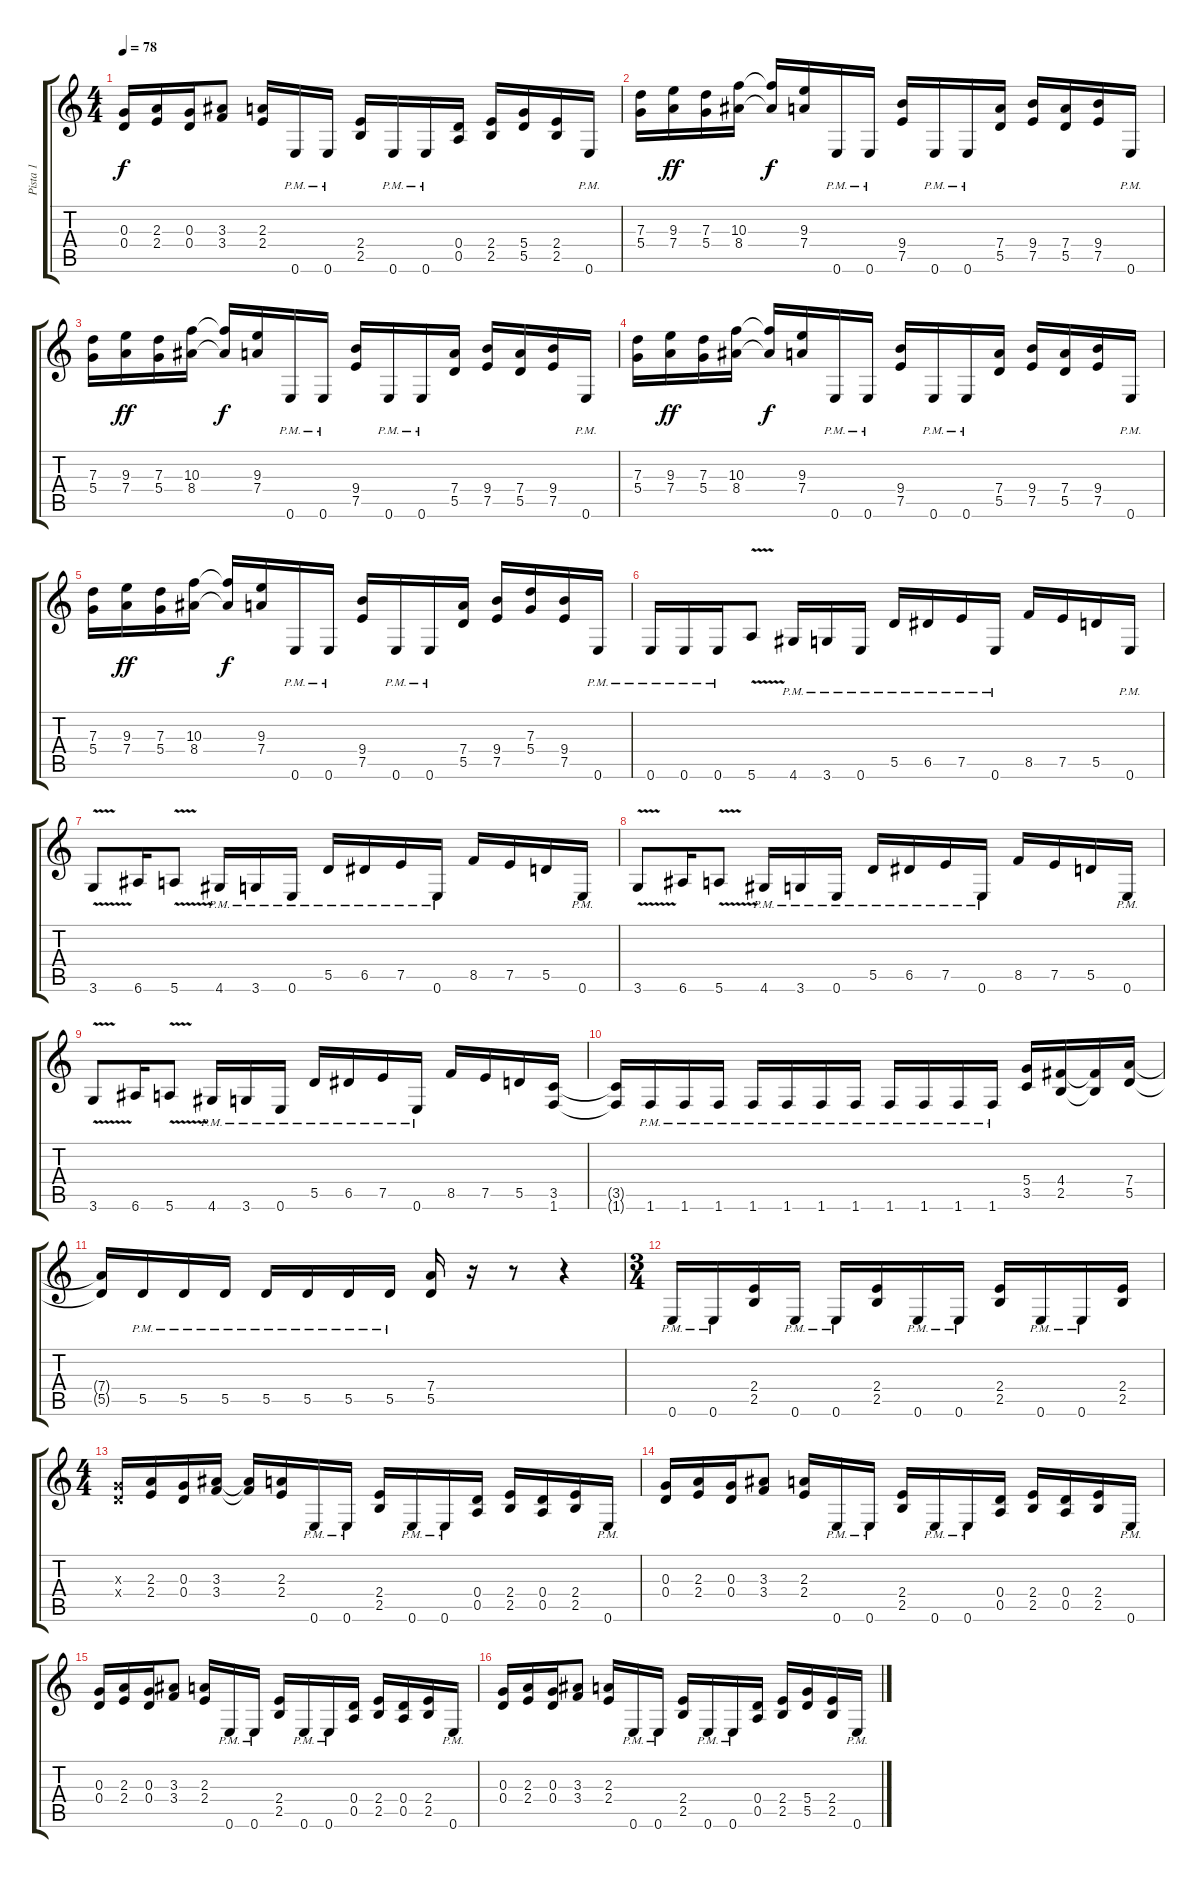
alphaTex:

\track ("Pista 1" "Pista 1") {instrument overdrivenguitar}
\staff {score tabs}
\tuning (E4 B3 G3 D3 A2 E2) {hide}
\ts (4 4)
\tempo 78
\clef g2
\ks c
(0.3 0.4).16{dy f} (2.3 2.4).16 (0.3 0.4).16 (3.3 3.4).8 (2.3 2.4).16 0.6{pm}.16 0.6{pm}.16 (2.4 2.5).16 0.6{pm}.16 0.6{pm}.16 (0.4 0.5).16 (2.4 2.5).16 (5.4 5.5).16 (2.4 2.5).16 0.6{pm}.16 |
(7.3 5.4).16 (9.3 7.4).16{dy ff} (7.3 5.4).16 (10.3 8.4).16 (10.3{t} 8.4{t}).16{dy f} (9.3 7.4).16 0.6{pm}.16 0.6{pm}.16 (9.4 7.5).16 0.6{pm}.16 0.6{pm}.16 (7.4 5.5).16 (9.4 7.5).16 (7.4 5.5).16 (9.4 7.5).16 0.6{pm}.16 |
(7.3 5.4).16 (9.3 7.4).16{dy ff} (7.3 5.4).16 (10.3 8.4).16 (10.3{t} 8.4{t}).16{dy f} (9.3 7.4).16 0.6{pm}.16 0.6{pm}.16 (9.4 7.5).16 0.6{pm}.16 0.6{pm}.16 (7.4 5.5).16 (9.4 7.5).16 (7.4 5.5).16 (9.4 7.5).16 0.6{pm}.16 |
(7.3 5.4).16 (9.3 7.4).16{dy ff} (7.3 5.4).16 (10.3 8.4).16 (10.3{t} 8.4{t}).16{dy f} (9.3 7.4).16 0.6{pm}.16 0.6{pm}.16 (9.4 7.5).16 0.6{pm}.16 0.6{pm}.16 (7.4 5.5).16 (9.4 7.5).16 (7.4 5.5).16 (9.4 7.5).16 0.6{pm}.16 |
(7.3 5.4).16 (9.3 7.4).16{dy ff} (7.3 5.4).16 (10.3 8.4).16 (10.3{t} 8.4{t}).16{dy f} (9.3 7.4).16 0.6{pm}.16 0.6{pm}.16 (9.4 7.5).16 0.6{pm}.16 0.6{pm}.16 (7.4 5.5).16 (9.4 7.5).16 (7.3 5.4).16 (9.4 7.5).16 0.6{pm}.16 |
0.6{pm}.16 0.6{pm}.16 0.6{pm}.16 5.6{v}.8 4.6{pm}.16 3.6{pm}.16 0.6{pm}.16 5.5{pm}.16 6.5{pm}.16 7.5{pm}.16 0.6{pm}.16 8.5.16 7.5.16 5.5.16 0.6{pm}.16 |
3.6{v}.8 6.6.16 5.6{v}.8 4.6{pm}.16 3.6{pm}.16 0.6{pm}.16 5.5{pm}.16 6.5{pm}.16 7.5{pm}.16 0.6{pm}.16 8.5.16 7.5.16 5.5.16 0.6{pm}.16 |
3.6{v}.8 6.6.16 5.6{v}.8 4.6{pm}.16 3.6{pm}.16 0.6{pm}.16 5.5{pm}.16 6.5{pm}.16 7.5{pm}.16 0.6{pm}.16 8.5.16 7.5.16 5.5.16 0.6{pm}.16 |
3.6{v}.8 6.6.16 5.6{v}.8 4.6{pm}.16 3.6{pm}.16 0.6{pm}.16 5.5{pm}.16 6.5{pm}.16 7.5{pm}.16 0.6{pm}.16 8.5.16 7.5.16 5.5.16 (3.5 1.6).16 |
(3.5{t} 1.6{t}).16 1.6{pm}.16 1.6{pm}.16 1.6{pm}.16 1.6{pm}.16 1.6{pm}.16 1.6{pm}.16 1.6{pm}.16 1.6{pm}.16 1.6{pm}.16 1.6{pm}.16 1.6{pm}.16 (5.4 3.5).16 (4.4 2.5).16 (4.4{t} 2.5{t}).16 (7.4 5.5).16 |
(7.4{t} 5.5{t}).16 5.5{pm}.16 5.5{pm}.16 5.5{pm}.16 5.5{pm}.16 5.5{pm}.16 5.5{pm}.16 5.5{pm}.16 (7.4 5.5).16 r.16 r.8 r.4 |
\ts (3 4)
0.6{pm}.16 0.6{pm}.16 (2.4 2.5).16 0.6{pm}.16 0.6{pm}.16 (2.4 2.5).16 0.6{pm}.16 0.6{pm}.16 (2.4 2.5).16 0.6{pm}.16 0.6{pm}.16 (2.4 2.5).16 |
\ts (4 4)
(0.3{x} 0.4{x}).16 (2.3 2.4).16 (0.3 0.4).16 (3.3 3.4).16 (3.3{t} 3.4{t}).16 (2.3 2.4).16 0.6{pm}.16 0.6{pm}.16 (2.4 2.5).16 0.6{pm}.16 0.6{pm}.16 (0.4 0.5).16 (2.4 2.5).16 (0.4 0.5).16 (2.4 2.5).16 0.6{pm}.16 |
(0.3 0.4).16 (2.3 2.4).16 (0.3 0.4).16 (3.3 3.4).8 (2.3 2.4).16 0.6{pm}.16 0.6{pm}.16 (2.4 2.5).16 0.6{pm}.16 0.6{pm}.16 (0.4 0.5).16 (2.4 2.5).16 (0.4 0.5).16 (2.4 2.5).16 0.6{pm}.16 |
(0.3 0.4).16 (2.3 2.4).16 (0.3 0.4).16 (3.3 3.4).8 (2.3 2.4).16 0.6{pm}.16 0.6{pm}.16 (2.4 2.5).16 0.6{pm}.16 0.6{pm}.16 (0.4 0.5).16 (2.4 2.5).16 (0.4 0.5).16 (2.4 2.5).16 0.6{pm}.16 |
(0.3 0.4).16 (2.3 2.4).16 (0.3 0.4).16 (3.3 3.4).8 (2.3 2.4).16 0.6{pm}.16 0.6{pm}.16 (2.4 2.5).16 0.6{pm}.16 0.6{pm}.16 (0.4 0.5).16 (2.4 2.5).16 (5.4 5.5).16 (2.4 2.5).16 0.6{pm}.16
